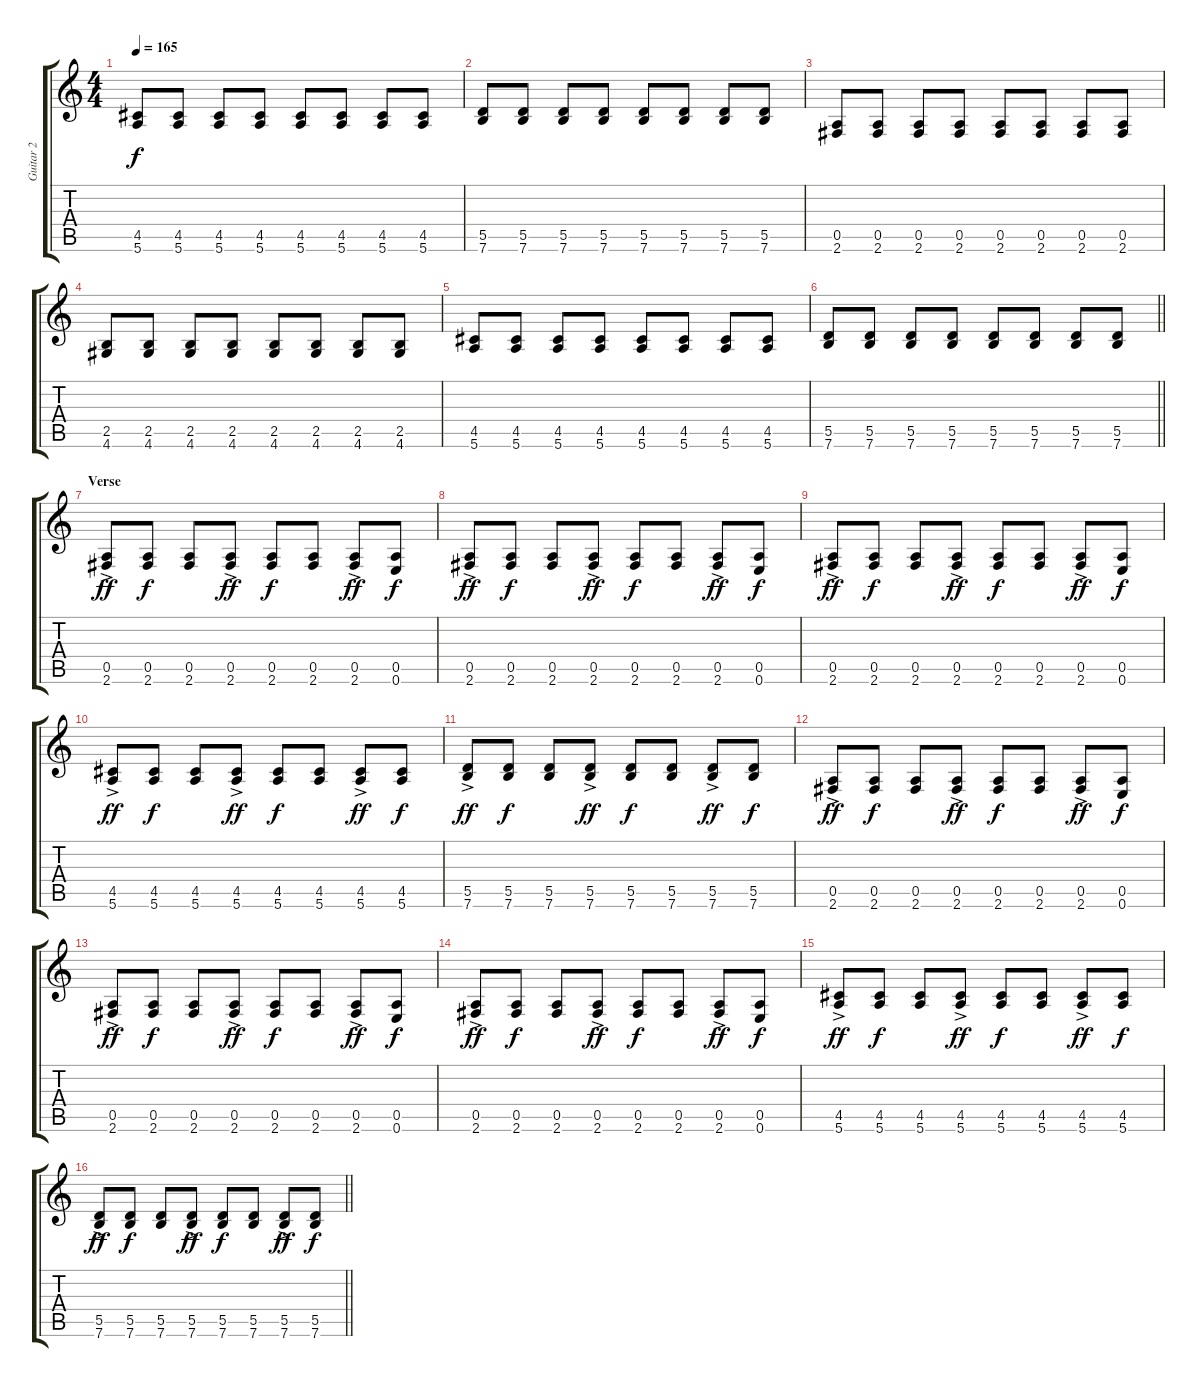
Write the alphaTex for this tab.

\track ("Guitar 2" "Guitar 2") {instrument overdrivenguitar}
\staff {score tabs}
\tuning (E4 B3 G3 D3 A2 E2) {hide}
\ts (4 4)
\tempo 165
\clef g2
\ks c
(4.5 5.6).8{dy f} (4.5 5.6).8 (4.5 5.6).8 (4.5 5.6).8 (4.5 5.6).8 (4.5 5.6).8 (4.5 5.6).8 (4.5 5.6).8 |
(5.5 7.6).8 (5.5 7.6).8 (5.5 7.6).8 (5.5 7.6).8 (5.5 7.6).8 (5.5 7.6).8 (5.5 7.6).8 (5.5 7.6).8 |
(0.5 2.6).8 (0.5 2.6).8 (0.5 2.6).8 (0.5 2.6).8 (0.5 2.6).8 (0.5 2.6).8 (0.5 2.6).8 (0.5 2.6).8 |
(2.5 4.6).8 (2.5 4.6).8 (2.5 4.6).8 (2.5 4.6).8 (2.5 4.6).8 (2.5 4.6).8 (2.5 4.6).8 (2.5 4.6).8 |
(4.5 5.6).8 (4.5 5.6).8 (4.5 5.6).8 (4.5 5.6).8 (4.5 5.6).8 (4.5 5.6).8 (4.5 5.6).8 (4.5 5.6).8 |
\barLineRight lightlight
(5.5 7.6).8 (5.5 7.6).8 (5.5 7.6).8 (5.5 7.6).8 (5.5 7.6).8 (5.5 7.6).8 (5.5 7.6).8 (5.5 7.6).8 |
\section ("" "Verse")
(0.5 2.6{ac}).8{dy ff volume 13} (0.5 2.6).8{dy f} (0.5 2.6).8 (0.5 2.6{ac}).8{dy ff} (0.5 2.6).8{dy f} (0.5 2.6).8 (0.5 2.6{ac}).8{dy ff} (0.5 0.6).8{dy f} |
(0.5 2.6{ac}).8{dy ff} (0.5 2.6).8{dy f} (0.5 2.6).8 (0.5 2.6{ac}).8{dy ff} (0.5 2.6).8{dy f} (0.5 2.6).8 (0.5 2.6{ac}).8{dy ff} (0.5 0.6).8{dy f} |
(0.5 2.6{ac}).8{dy ff} (0.5 2.6).8{dy f} (0.5 2.6).8 (0.5 2.6{ac}).8{dy ff} (0.5 2.6).8{dy f} (0.5 2.6).8 (0.5 2.6{ac}).8{dy ff} (0.5 0.6).8{dy f} |
(4.5{ac} 5.6).8{dy ff} (4.5 5.6).8{dy f} (4.5 5.6).8 (4.5{ac} 5.6).8{dy ff} (4.5 5.6).8{dy f} (4.5 5.6).8 (4.5{ac} 5.6).8{dy ff} (4.5 5.6).8{dy f} |
(5.5{ac} 7.6).8{dy ff} (5.5 7.6).8{dy f} (5.5 7.6).8 (5.5{ac} 7.6).8{dy ff} (5.5 7.6).8{dy f} (5.5 7.6).8 (5.5{ac} 7.6).8{dy ff} (5.5 7.6).8{dy f} |
(0.5 2.6{ac}).8{dy ff} (0.5 2.6).8{dy f} (0.5 2.6).8 (0.5 2.6{ac}).8{dy ff} (0.5 2.6).8{dy f} (0.5 2.6).8 (0.5 2.6{ac}).8{dy ff} (0.5 0.6).8{dy f} |
(0.5 2.6{ac}).8{dy ff} (0.5 2.6).8{dy f} (0.5 2.6).8 (0.5 2.6{ac}).8{dy ff} (0.5 2.6).8{dy f} (0.5 2.6).8 (0.5 2.6{ac}).8{dy ff} (0.5 0.6).8{dy f} |
(0.5 2.6{ac}).8{dy ff} (0.5 2.6).8{dy f} (0.5 2.6).8 (0.5 2.6{ac}).8{dy ff} (0.5 2.6).8{dy f} (0.5 2.6).8 (0.5 2.6{ac}).8{dy ff} (0.5 0.6).8{dy f} |
(4.5{ac} 5.6).8{dy ff} (4.5 5.6).8{dy f} (4.5 5.6).8 (4.5{ac} 5.6).8{dy ff} (4.5 5.6).8{dy f} (4.5 5.6).8 (4.5{ac} 5.6).8{dy ff} (4.5 5.6).8{dy f} |
\barLineRight lightlight
(5.5{ac} 7.6).8{dy ff} (5.5 7.6).8{dy f} (5.5 7.6).8 (5.5{ac} 7.6).8{dy ff} (5.5 7.6).8{dy f} (5.5 7.6).8 (5.5{ac} 7.6).8{dy ff} (5.5 7.6).8{dy f}
